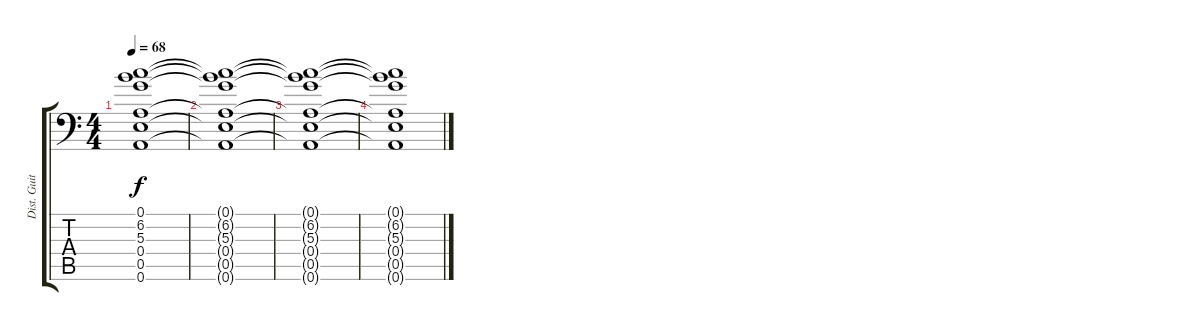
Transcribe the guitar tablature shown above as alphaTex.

\track ("Dist. Guitar #1" "Dist. Guit") {instrument distortionguitar}
\staff {score tabs}
\tuning (B3 Gb3 D3 A2 E2 A1) {hide}
\ts (4 4)
\tempo 68
\clef f4
\ks c
(0.1{t} 6.2{t} 5.3{t} 0.4{t} 0.5{t} 0.6{t}).1{dy f} |
(0.1{t} 6.2{t} 5.3{t} 0.4{t} 0.5{t} 0.6{t}).1 |
(0.1{t} 6.2{t} 5.3{t} 0.4{t} 0.5{t} 0.6{t}).1 |
(0.1{t} 6.2{t} 5.3{t} 0.4{t} 0.5{t} 0.6{t}).1
